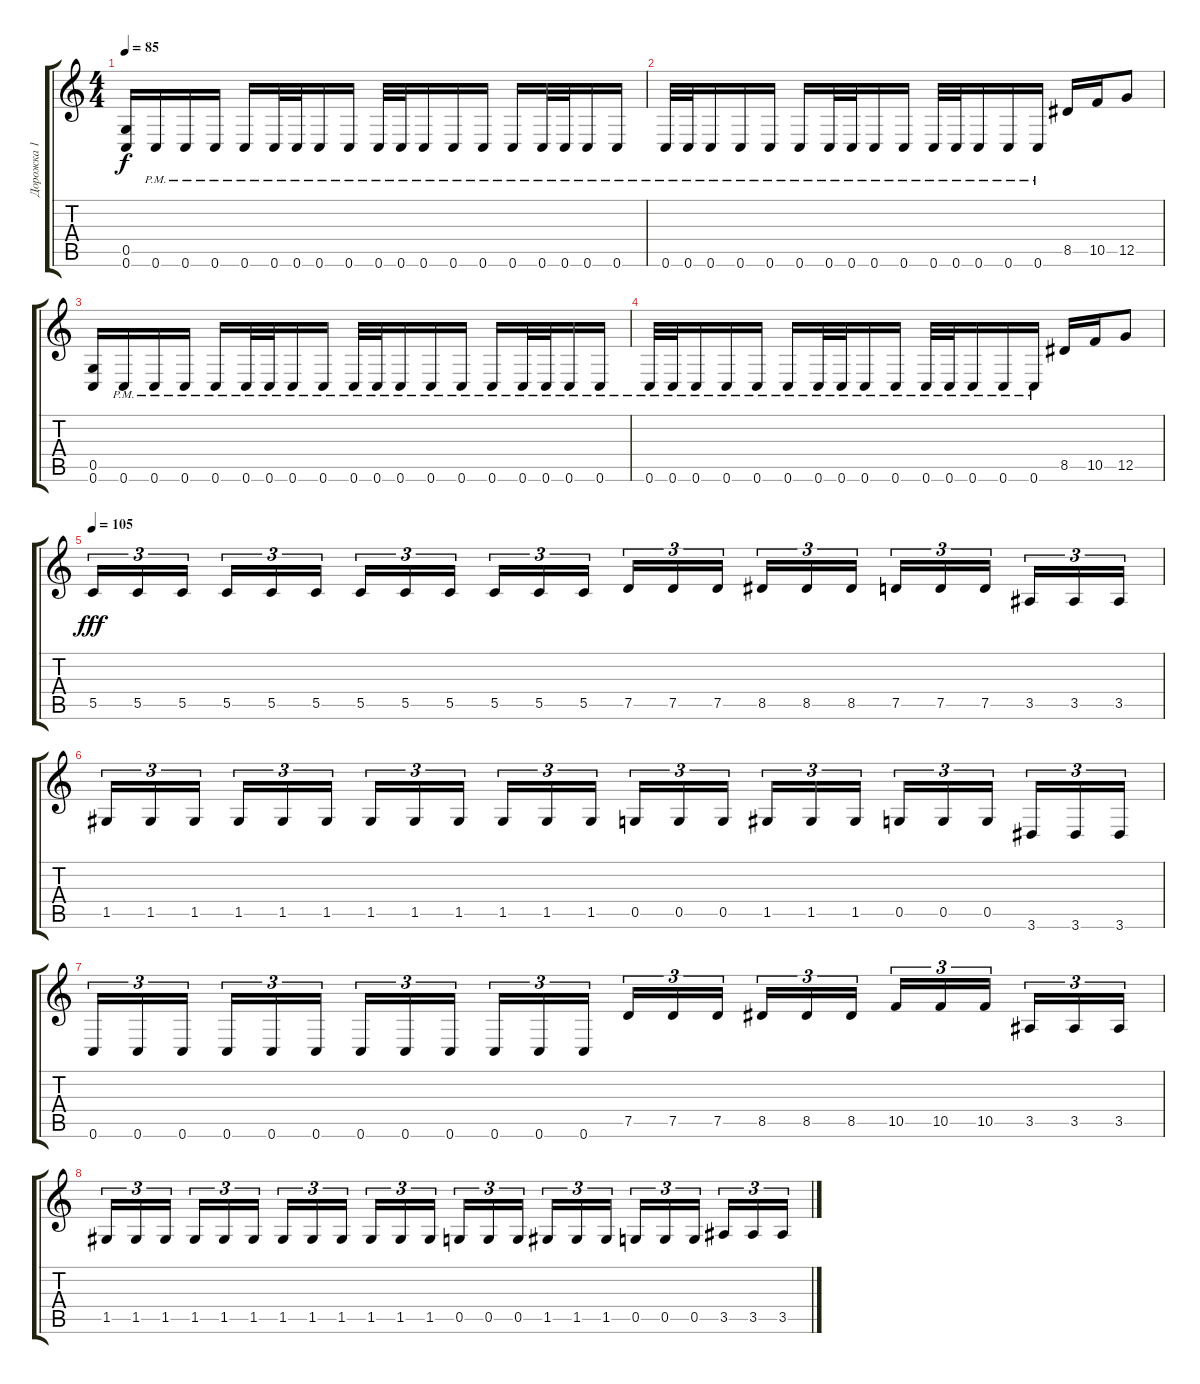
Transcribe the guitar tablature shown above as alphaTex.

\track ("Дорожка 1" "Дорожка 1") {instrument overdrivenguitar}
\staff {score tabs}
\tuning (D4 A3 F3 C3 G2 C2) {hide}
\ts (4 4)
\tempo 85
\clef g2
\ks c
(0.5 0.6).16{dy f} 0.6{pm}.16 0.6{pm}.16 0.6{pm}.16 0.6{pm}.16 0.6{pm}.32 0.6{pm}.32 0.6{pm}.16 0.6{pm}.16 0.6{pm}.32 0.6{pm}.32 0.6{pm}.16 0.6{pm}.16 0.6{pm}.16 0.6{pm}.16 0.6{pm}.32 0.6{pm}.32 0.6{pm}.16 0.6{pm}.16 |
0.6{pm}.32 0.6{pm}.32 0.6{pm}.16 0.6{pm}.16 0.6{pm}.16 0.6{pm}.16 0.6{pm}.32 0.6{pm}.32 0.6{pm}.16 0.6{pm}.16 0.6{pm}.32 0.6{pm}.32 0.6{pm}.16 0.6{pm}.16 0.6{pm}.16 8.5.16 10.5.16 12.5.8 |
(0.5 0.6).16 0.6{pm}.16 0.6{pm}.16 0.6{pm}.16 0.6{pm}.16 0.6{pm}.32 0.6{pm}.32 0.6{pm}.16 0.6{pm}.16 0.6{pm}.32 0.6{pm}.32 0.6{pm}.16 0.6{pm}.16 0.6{pm}.16 0.6{pm}.16 0.6{pm}.32 0.6{pm}.32 0.6{pm}.16 0.6{pm}.16 |
0.6{pm}.32 0.6{pm}.32 0.6{pm}.16 0.6{pm}.16 0.6{pm}.16 0.6{pm}.16 0.6{pm}.32 0.6{pm}.32 0.6{pm}.16 0.6{pm}.16 0.6{pm}.32 0.6{pm}.32 0.6{pm}.16 0.6{pm}.16 0.6{pm}.16 8.5.16 10.5.16 12.5.8 |
\tempo 105
5.5.16{tu (3 2) dy fff} 5.5.16{tu (3 2)} 5.5.16{tu (3 2) beam splitsecondary} 5.5.16{tu (3 2)} 5.5.16{tu (3 2)} 5.5.16{tu (3 2)} 5.5.16{tu (3 2)} 5.5.16{tu (3 2)} 5.5.16{tu (3 2) beam splitsecondary} 5.5.16{tu (3 2)} 5.5.16{tu (3 2)} 5.5.16{tu (3 2)} 7.5.16{tu (3 2)} 7.5.16{tu (3 2)} 7.5.16{tu (3 2) beam splitsecondary} 8.5.16{tu (3 2)} 8.5.16{tu (3 2)} 8.5.16{tu (3 2)} 7.5.16{tu (3 2)} 7.5.16{tu (3 2)} 7.5.16{tu (3 2) beam splitsecondary} 3.5.16{tu (3 2)} 3.5.16{tu (3 2)} 3.5.16{tu (3 2)} |
1.5.16{tu (3 2)} 1.5.16{tu (3 2)} 1.5.16{tu (3 2) beam splitsecondary} 1.5.16{tu (3 2)} 1.5.16{tu (3 2)} 1.5.16{tu (3 2)} 1.5.16{tu (3 2)} 1.5.16{tu (3 2)} 1.5.16{tu (3 2) beam splitsecondary} 1.5.16{tu (3 2)} 1.5.16{tu (3 2)} 1.5.16{tu (3 2)} 0.5.16{tu (3 2)} 0.5.16{tu (3 2)} 0.5.16{tu (3 2) beam splitsecondary} 1.5.16{tu (3 2)} 1.5.16{tu (3 2)} 1.5.16{tu (3 2)} 0.5.16{tu (3 2)} 0.5.16{tu (3 2)} 0.5.16{tu (3 2) beam splitsecondary} 3.6.16{tu (3 2)} 3.6.16{tu (3 2)} 3.6.16{tu (3 2)} |
0.6.16{tu (3 2)} 0.6.16{tu (3 2)} 0.6.16{tu (3 2) beam splitsecondary} 0.6.16{tu (3 2)} 0.6.16{tu (3 2)} 0.6.16{tu (3 2)} 0.6.16{tu (3 2)} 0.6.16{tu (3 2)} 0.6.16{tu (3 2) beam splitsecondary} 0.6.16{tu (3 2)} 0.6.16{tu (3 2)} 0.6.16{tu (3 2)} 7.5.16{tu (3 2)} 7.5.16{tu (3 2)} 7.5.16{tu (3 2) beam splitsecondary} 8.5.16{tu (3 2)} 8.5.16{tu (3 2)} 8.5.16{tu (3 2)} 10.5.16{tu (3 2)} 10.5.16{tu (3 2)} 10.5.16{tu (3 2) beam splitsecondary} 3.5.16{tu (3 2)} 3.5.16{tu (3 2)} 3.5.16{tu (3 2)} |
1.5.16{tu (3 2)} 1.5.16{tu (3 2)} 1.5.16{tu (3 2) beam splitsecondary} 1.5.16{tu (3 2)} 1.5.16{tu (3 2)} 1.5.16{tu (3 2)} 1.5.16{tu (3 2)} 1.5.16{tu (3 2)} 1.5.16{tu (3 2) beam splitsecondary} 1.5.16{tu (3 2)} 1.5.16{tu (3 2)} 1.5.16{tu (3 2)} 0.5.16{tu (3 2)} 0.5.16{tu (3 2)} 0.5.16{tu (3 2) beam splitsecondary} 1.5.16{tu (3 2)} 1.5.16{tu (3 2)} 1.5.16{tu (3 2)} 0.5.16{tu (3 2)} 0.5.16{tu (3 2)} 0.5.16{tu (3 2) beam splitsecondary} 3.5.16{tu (3 2)} 3.5.16{tu (3 2)} 3.5.16{tu (3 2)}
